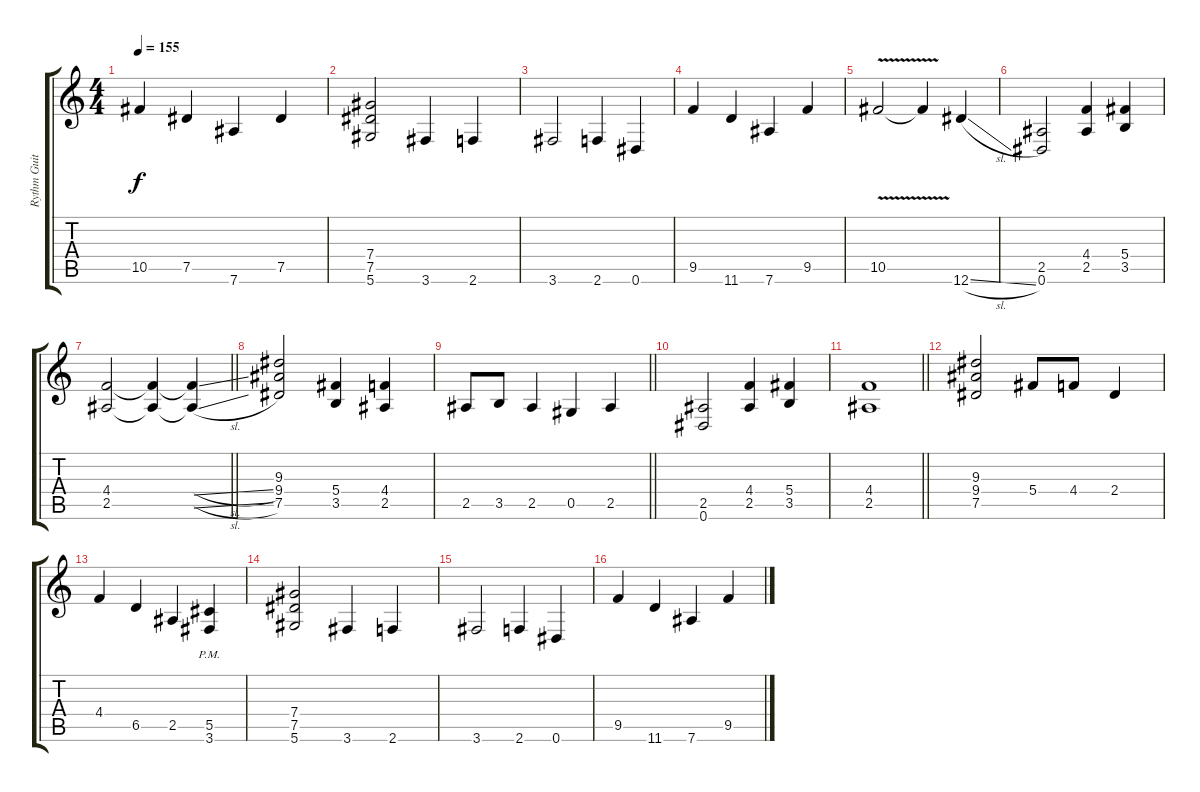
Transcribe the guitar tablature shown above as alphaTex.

\track ("Rythm Guitar" "Rythm Guit") {instrument distortionguitar}
\staff {score tabs}
\tuning (Eb4 Bb3 Gb3 Db3 Ab2 Eb2) {hide}
\ts (4 4)
\tempo 155
\clef g2
\ks c
10.5.4{dy f} 7.5.4 7.6.4 7.5.4 |
(7.4 7.5 5.6).2 3.6.4 2.6.4 |
3.6.2 2.6.4 0.6.4 |
9.5.4 11.6.4 7.6.4 9.5.4 |
10.5{v}.2 10.5{t}.4 12.6{sl}.4 |
(2.5 0.6).2 (4.4 2.5).4 (5.4 3.5).4 |
\barLineRight lightlight
(4.4 2.5).2 (4.4{t} 2.5{t}).4 (4.4{sl t} 2.5{sl t}).4 |
(9.3 9.4 7.5).2 (5.4 3.5).4 (4.4 2.5).4 |
\barLineRight lightlight
2.5.8 3.5.8 2.5.4 0.5.4 2.5.4 |
(2.5 0.6).2 (4.4 2.5).4 (5.4 3.5).4 |
\barLineRight lightlight
(4.4 2.5).1 |
(9.3 9.4 7.5).2 5.4.8 4.4.8 2.4.4 |
4.4.4 6.5.4 2.5.4 (5.5{pm} 3.6{pm}).4 |
(7.4 7.5 5.6).2 3.6.4 2.6.4 |
3.6.2 2.6.4 0.6.4 |
9.5.4 11.6.4 7.6.4 9.5.4
